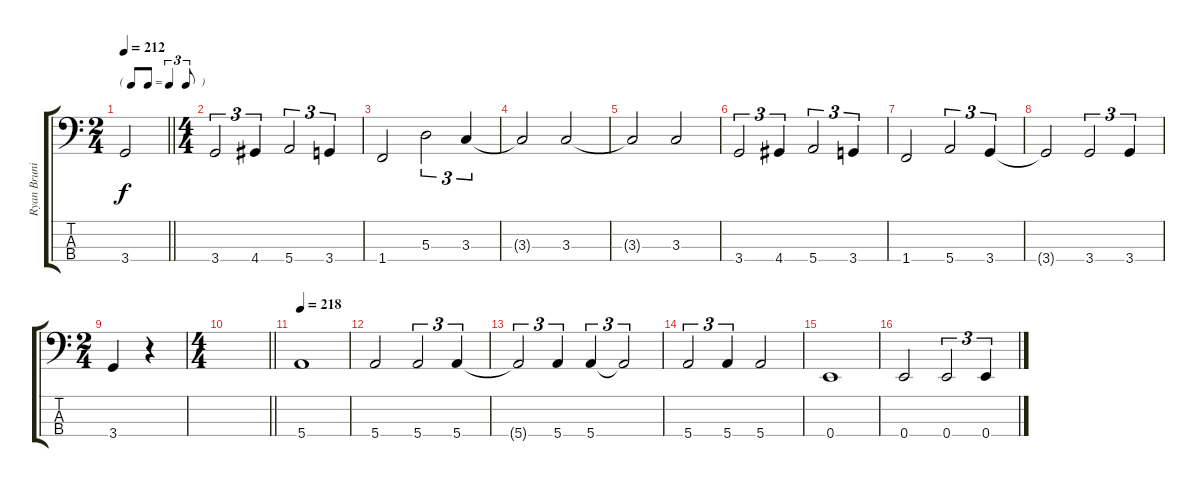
\track ("Ryan Bruni" "Ryan Bruni") {instrument electricbassfinger}
\staff {score tabs}
\tuning (G2 D2 A1 E1) {hide}
\ts (2 4)
\tf triplet8th
\tempo 212
\clef f4
\barLineRight lightlight
\ks c
3.4{t}.2{dy f} |
\ts (4 4)
\section ("" "")
3.4.2{tu (3 2)} 4.4.4{tu (3 2)} 5.4.2{tu (3 2)} 3.4.4{tu (3 2)} |
1.4.2 5.3.2{tu (3 2)} 3.3.4{tu (3 2)} |
3.3{t}.2 3.3.2 |
3.3{t}.2 3.3.2 |
3.4.2{tu (3 2)} 4.4.4{tu (3 2)} 5.4.2{tu (3 2)} 3.4.4{tu (3 2)} |
1.4.2 5.4.2{tu (3 2)} 3.4.4{tu (3 2)} |
3.4{t}.2 3.4.2{tu (3 2)} 3.4.4{tu (3 2)} |
\ts (2 4)
3.4.4 r.4 |
\ts (4 4)
\barLineRight lightlight
|
\section ("" "")
\tempo 218
5.4.1 |
5.4.2 5.4.2{tu (3 2)} 5.4.4{tu (3 2)} |
5.4{t}.2{tu (3 2)} 5.4.4{tu (3 2)} 5.4.4{tu (3 2)} 5.4{t}.2{tu (3 2)} |
5.4.2{tu (3 2)} 5.4.4{tu (3 2)} 5.4.2 |
0.4.1 |
0.4.2 0.4.2{tu (3 2)} 0.4.4{tu (3 2)}
